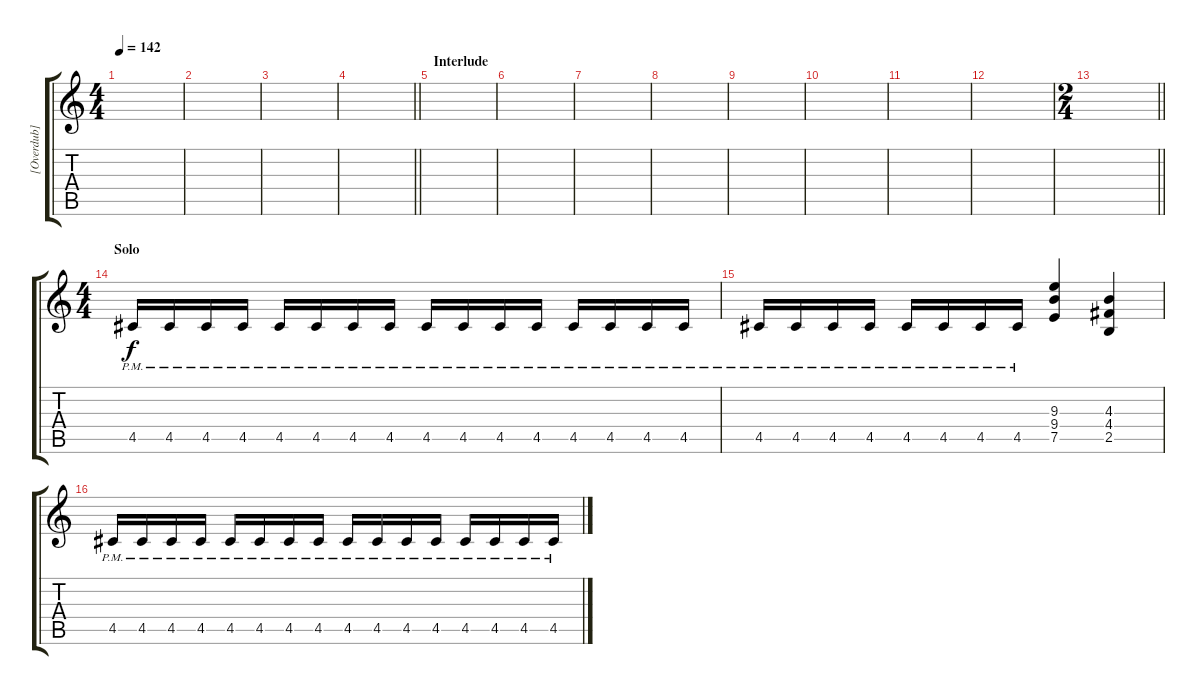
\track ("[Overdub]" "[Overdub]") {instrument distortionguitar}
\staff {score tabs}
\tuning (E4 B3 G3 D3 A2 E2) {hide}
\ts (4 4)
\tempo 142
\clef g2
\ks c
|
|
|
\barLineRight lightlight
|
\section ("" "Interlude")
|
|
|
|
|
|
|
|
\ts (2 4)
\barLineRight lightlight
|
\ts (4 4)
\section ("" "Solo")
4.5{pm}.16{volume 14 balance 1} 4.5{pm}.16 4.5{pm}.16 4.5{pm}.16 4.5{pm}.16 4.5{pm}.16 4.5{pm}.16 4.5{pm}.16 4.5{pm}.16 4.5{pm}.16 4.5{pm}.16 4.5{pm}.16 4.5{pm}.16 4.5{pm}.16 4.5{pm}.16 4.5{pm}.16 |
4.5{pm}.16 4.5{pm}.16 4.5{pm}.16 4.5{pm}.16 4.5{pm}.16 4.5{pm}.16 4.5{pm}.16 4.5{pm}.16 (9.3 9.4 7.5).4 (4.3 4.4 2.5).4 |
4.5{pm}.16 4.5{pm}.16 4.5{pm}.16 4.5{pm}.16 4.5{pm}.16 4.5{pm}.16 4.5{pm}.16 4.5{pm}.16 4.5{pm}.16 4.5{pm}.16 4.5{pm}.16 4.5{pm}.16 4.5{pm}.16 4.5{pm}.16 4.5{pm}.16 4.5{pm}.16
